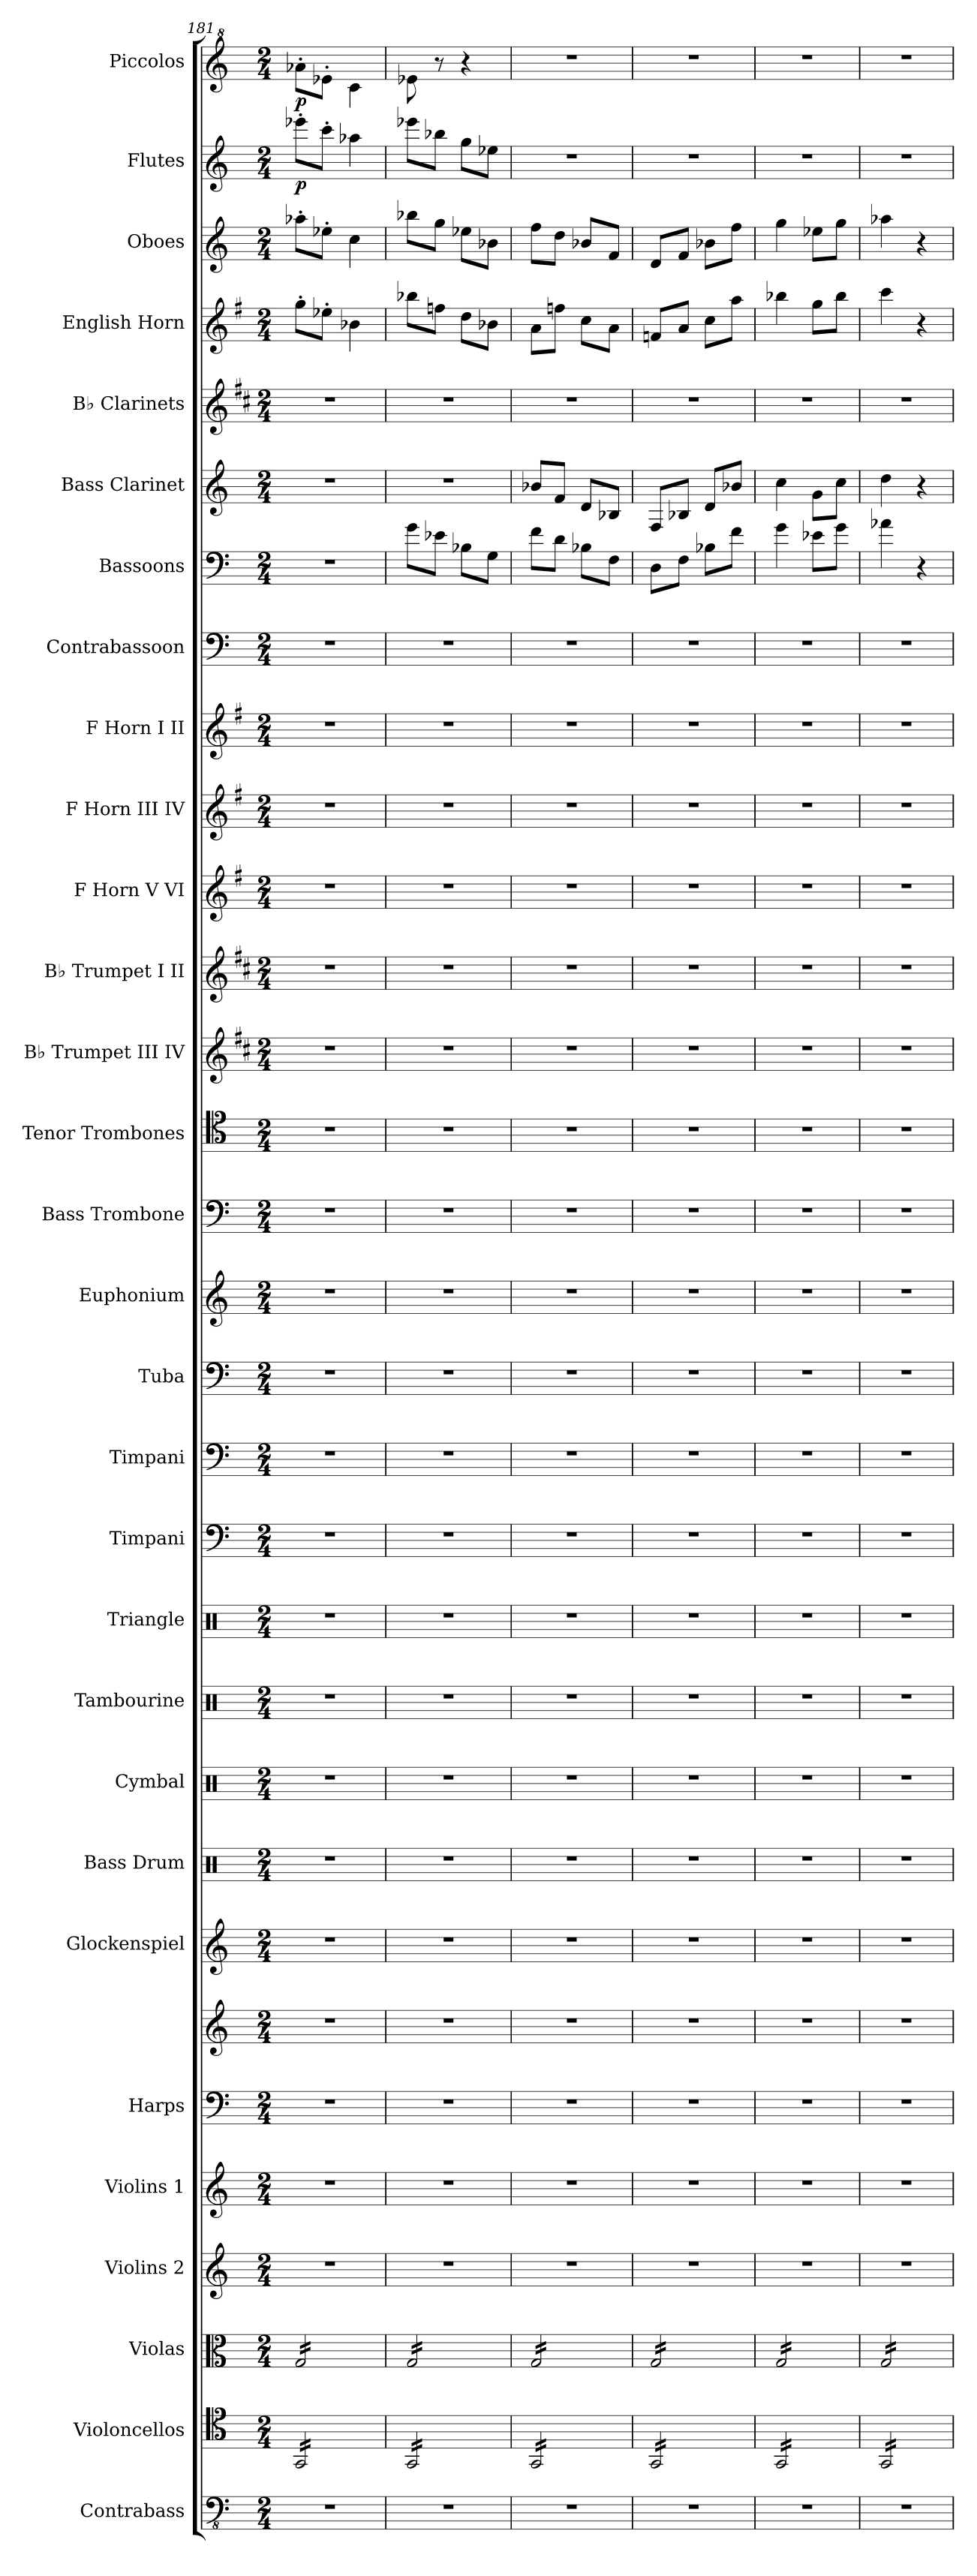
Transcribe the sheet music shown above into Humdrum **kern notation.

**kern	**kern	**kern	**kern	**kern	**kern	**kern	**kern	**kern	**kern	**kern	**kern	**kern	**kern	**kern	**kern	**kern	**kern	**kern	**kern	**kern	**kern	**kern	**kern	**kern	**kern	**kern	**kern	**kern	**kern	**dynam	**kern	**dynam
*part30	*part29	*part28	*part27	*part26	*part25	*part25	*part24	*part23	*part22	*part21	*part20	*part19	*part18	*part17	*part16	*part15	*part14	*part13	*part12	*part11	*part10	*part9	*part8	*part7	*part6	*part5	*part4	*part3	*part2	*part2	*part1	*part1
*staff31	*staff30	*staff29	*staff28	*staff27	*staff26	*staff25	*staff24	*staff23	*staff22	*staff21	*staff20	*staff19	*staff18	*staff17	*staff16	*staff15	*staff14	*staff13	*staff12	*staff11	*staff10	*staff9	*staff8	*staff7	*staff6	*staff5	*staff4	*staff3	*staff2	*staff2	*staff1	*staff1
*I"Contrabass	*I"Violoncellos	*I"Violas	*I"Violins 2	*I"Violins 1	*I"Harps	*	*I"Glockenspiel	*I"Bass Drum	*I"Cymbal	*I"Tambourine	*I"Triangle	*I"Timpani	*I"Timpani	*I"Tuba	*I"Euphonium	*I"Bass Trombone	*I"Tenor Trombones	*I"B♭ Trumpet III IV	*I"B♭ Trumpet I II	*I"F Horn V VI	*I"F Horn III IV	*I"F Horn I II	*I"Contrabassoon	*I"Bassoons	*I"Bass Clarinet	*I"B♭ Clarinets	*I"English Horn	*I"Oboes	*I"Flutes	*	*I"Piccolos	*
*I'Cb.	*I'Vc.	*I'Vla.	*I'Vln. 2	*I'Vln. 1	*I'Hrp.	*	*I'Glk.	*I'B. Dr.	*I'Cym.	*I'Tamb.	*I'Trgl.	*I'Timp.	*I'Timp.	*I'Tba.	*I'Euph.	*I'Tbn.	*I'Tbn.	*I'B♭ Tpt.	*I'B♭ Tpt.	*I'F Hn.	*I'F Hn.	*I'F Hn.	*I'Cbsn.	*I'Bsn.	*I'B. Cl.	*I'B♭ Cl.	*I'E. Hn.	*I'Ob.	*I'Fl.	*	*I'Picc.	*
*clefFv4	*clefC4	*clefC3	*clefG2	*clefG2	*clefF4	*clefG2	*clefG2	*clefX	*clefX	*clefX	*clefX	*clefF4	*clefF4	*clefF4	*clefG2	*clefF4	*clefC4	*clefG2	*clefG2	*clefG2	*clefG2	*clefG2	*clefF4	*clefF4	*clefG2	*clefG2	*clefG2	*clefG2	*clefG2	*	*clefG^2	*
*ITrd7c12	*	*	*	*	*	*	*ITrd-14c-24	*	*	*	*	*	*	*	*ITrd8c14	*	*	*ITrd1c2	*ITrd1c2	*ITrd4c7	*ITrd4c7	*ITrd4c7	*ITrd7c12	*	*ITrd8c14	*ITrd1c2	*ITrd4c7	*	*	*	*ITrd-7c-12	*
*k[]	*k[]	*k[]	*k[]	*k[]	*k[]	*k[]	*k[]	*k[]	*k[]	*k[]	*k[]	*k[]	*k[]	*k[]	*k[]	*k[]	*k[]	*k[]	*k[]	*k[]	*k[]	*k[]	*k[]	*k[]	*k[]	*k[]	*k[]	*k[]	*k[]	*	*k[]	*
*M2/4	*M2/4	*M2/4	*M2/4	*M2/4	*M2/4	*M2/4	*M2/4	*M2/4	*M2/4	*M2/4	*M2/4	*M2/4	*M2/4	*M2/4	*M2/4	*M2/4	*M2/4	*M2/4	*M2/4	*M2/4	*M2/4	*M2/4	*M2/4	*M2/4	*M2/4	*M2/4	*M2/4	*M2/4	*M2/4	*	*M2/4	*
=181	=181	=181	=181	=181	=181	=181	=181	=181	=181	=181	=181	=181	=181	=181	=181	=181	=181	=181	=181	=181	=181	=181	=181	=181	=181	=181	=181	=181	=181	=181	=181	=181
!	!	!	!	!	!	!	!	!	!	!	!	!	!	!	!	!	!	!	!	!	!	!	!	!	!	!	!	!	!	!LO:DY:b	!	!LO:DY:b
*	*tremolo	*	*	*	*	*	*	*	*	*	*	*	*	*	*	*	*	*	*	*	*	*	*	*	*	*	*	*	*	*	*	*
*	*	*tremolo	*	*	*	*	*	*	*	*	*	*	*	*	*	*	*	*	*	*	*	*	*	*	*	*	*	*	*	*	*	*
2r	16GG/LL	16G/LL	2r	2r	2r	2r	2r	2r	2r	2r	2r	2r	2r	2r	2r	2r	2r	2r	2r	2r	2r	2r	2r	2r	2r	2r	8cc'\L	8aa-X'\L	8eee-X'\L	p	8aaa-X'\L	p
.	16GG/	16G/	.	.	.	.	.	.	.	.	.	.	.	.	.	.	.	.	.	.	.	.	.	.	.	.	.	.	.	.	.	.
.	16GG/	16G/	.	.	.	.	.	.	.	.	.	.	.	.	.	.	.	.	.	.	.	.	.	.	.	.	8a-X'\J	8ee-X'\J	8ccc'\J	.	8eee-X'\J	.
.	16GG/	16G/	.	.	.	.	.	.	.	.	.	.	.	.	.	.	.	.	.	.	.	.	.	.	.	.	.	.	.	.	.	.
.	16GG/	16G/	.	.	.	.	.	.	.	.	.	.	.	.	.	.	.	.	.	.	.	.	.	.	.	.	4e-X\	4cc\	4aa-X\	.	4ccc\	.
.	16GG/	16G/	.	.	.	.	.	.	.	.	.	.	.	.	.	.	.	.	.	.	.	.	.	.	.	.	.	.	.	.	.	.
.	16GG/	16G/	.	.	.	.	.	.	.	.	.	.	.	.	.	.	.	.	.	.	.	.	.	.	.	.	.	.	.	.	.	.
.	16GG/JJ	16G/JJ	.	.	.	.	.	.	.	.	.	.	.	.	.	.	.	.	.	.	.	.	.	.	.	.	.	.	.	.	.	.
=182	=182	=182	=182	=182	=182	=182	=182	=182	=182	=182	=182	=182	=182	=182	=182	=182	=182	=182	=182	=182	=182	=182	=182	=182	=182	=182	=182	=182	=182	=182	=182	=182
2r	16GG/LL	16G/LL	2r	2r	2r	2r	2r	2r	2r	2r	2r	2r	2r	2r	2r	2r	2r	2r	2r	2r	2r	2r	2r	8g\L	2r	2r	8ee-X\L	8bb-X\L	8eee-X\L	.	8eee-X\	.
.	16GG/	16G/	.	.	.	.	.	.	.	.	.	.	.	.	.	.	.	.	.	.	.	.	.	.	.	.	.	.	.	.	.	.
.	16GG/	16G/	.	.	.	.	.	.	.	.	.	.	.	.	.	.	.	.	.	.	.	.	.	8e-X\J	.	.	8b-X\J	8gg\J	8bb-X\J	.	8r	.
.	16GG/	16G/	.	.	.	.	.	.	.	.	.	.	.	.	.	.	.	.	.	.	.	.	.	.	.	.	.	.	.	.	.	.
.	16GG/	16G/	.	.	.	.	.	.	.	.	.	.	.	.	.	.	.	.	.	.	.	.	.	8B-X\L	.	.	8g\L	8ee-X\L	8gg\L	.	4r	.
.	16GG/	16G/	.	.	.	.	.	.	.	.	.	.	.	.	.	.	.	.	.	.	.	.	.	.	.	.	.	.	.	.	.	.
.	16GG/	16G/	.	.	.	.	.	.	.	.	.	.	.	.	.	.	.	.	.	.	.	.	.	8G\J	.	.	8e-X\J	8b-X\J	8ee-X\J	.	.	.
.	16GG/JJ	16G/JJ	.	.	.	.	.	.	.	.	.	.	.	.	.	.	.	.	.	.	.	.	.	.	.	.	.	.	.	.	.	.
=183	=183	=183	=183	=183	=183	=183	=183	=183	=183	=183	=183	=183	=183	=183	=183	=183	=183	=183	=183	=183	=183	=183	=183	=183	=183	=183	=183	=183	=183	=183	=183	=183
2r	16GG/LL	16G/LL	2r	2r	2r	2r	2r	2r	2r	2r	2r	2r	2r	2r	2r	2r	2r	2r	2r	2r	2r	2r	2r	8f\L	8B-X/L	2r	8d\L	8ff\L	2r	.	2r	.
.	16GG/	16G/	.	.	.	.	.	.	.	.	.	.	.	.	.	.	.	.	.	.	.	.	.	.	.	.	.	.	.	.	.	.
.	16GG/	16G/	.	.	.	.	.	.	.	.	.	.	.	.	.	.	.	.	.	.	.	.	.	8d\J	8F/J	.	8b-X\J	8dd\J	.	.	.	.
.	16GG/	16G/	.	.	.	.	.	.	.	.	.	.	.	.	.	.	.	.	.	.	.	.	.	.	.	.	.	.	.	.	.	.
.	16GG/	16G/	.	.	.	.	.	.	.	.	.	.	.	.	.	.	.	.	.	.	.	.	.	8B-X\L	8D/L	.	8f\L	8b-X/L	.	.	.	.
.	16GG/	16G/	.	.	.	.	.	.	.	.	.	.	.	.	.	.	.	.	.	.	.	.	.	.	.	.	.	.	.	.	.	.
.	16GG/	16G/	.	.	.	.	.	.	.	.	.	.	.	.	.	.	.	.	.	.	.	.	.	8F\J	8BB-X/J	.	8d\J	8f/J	.	.	.	.
.	16GG/JJ	16G/JJ	.	.	.	.	.	.	.	.	.	.	.	.	.	.	.	.	.	.	.	.	.	.	.	.	.	.	.	.	.	.
=184	=184	=184	=184	=184	=184	=184	=184	=184	=184	=184	=184	=184	=184	=184	=184	=184	=184	=184	=184	=184	=184	=184	=184	=184	=184	=184	=184	=184	=184	=184	=184	=184
2r	16GG/LL	16G/LL	2r	2r	2r	2r	2r	2r	2r	2r	2r	2r	2r	2r	2r	2r	2r	2r	2r	2r	2r	2r	2r	8D\L	8FF/L	2r	8B-X/L	8d/L	2r	.	2r	.
.	16GG/	16G/	.	.	.	.	.	.	.	.	.	.	.	.	.	.	.	.	.	.	.	.	.	.	.	.	.	.	.	.	.	.
.	16GG/	16G/	.	.	.	.	.	.	.	.	.	.	.	.	.	.	.	.	.	.	.	.	.	8F\J	8BB-X/J	.	8d/J	8f/J	.	.	.	.
.	16GG/	16G/	.	.	.	.	.	.	.	.	.	.	.	.	.	.	.	.	.	.	.	.	.	.	.	.	.	.	.	.	.	.
.	16GG/	16G/	.	.	.	.	.	.	.	.	.	.	.	.	.	.	.	.	.	.	.	.	.	8B-X\L	8D/L	.	8f\L	8b-X\L	.	.	.	.
.	16GG/	16G/	.	.	.	.	.	.	.	.	.	.	.	.	.	.	.	.	.	.	.	.	.	.	.	.	.	.	.	.	.	.
.	16GG/	16G/	.	.	.	.	.	.	.	.	.	.	.	.	.	.	.	.	.	.	.	.	.	8f\J	8B-X/J	.	8dd\J	8ff\J	.	.	.	.
.	16GG/JJ	16G/JJ	.	.	.	.	.	.	.	.	.	.	.	.	.	.	.	.	.	.	.	.	.	.	.	.	.	.	.	.	.	.
=185	=185	=185	=185	=185	=185	=185	=185	=185	=185	=185	=185	=185	=185	=185	=185	=185	=185	=185	=185	=185	=185	=185	=185	=185	=185	=185	=185	=185	=185	=185	=185	=185
2r	16GG/LL	16G/LL	2r	2r	2r	2r	2r	2r	2r	2r	2r	2r	2r	2r	2r	2r	2r	2r	2r	2r	2r	2r	2r	4g\	4c\	2r	4ee-X\	4gg\	2r	.	2r	.
.	16GG/	16G/	.	.	.	.	.	.	.	.	.	.	.	.	.	.	.	.	.	.	.	.	.	.	.	.	.	.	.	.	.	.
.	16GG/	16G/	.	.	.	.	.	.	.	.	.	.	.	.	.	.	.	.	.	.	.	.	.	.	.	.	.	.	.	.	.	.
.	16GG/	16G/	.	.	.	.	.	.	.	.	.	.	.	.	.	.	.	.	.	.	.	.	.	.	.	.	.	.	.	.	.	.
.	16GG/	16G/	.	.	.	.	.	.	.	.	.	.	.	.	.	.	.	.	.	.	.	.	.	8e-X\L	8G\L	.	8cc\L	8ee-X\L	.	.	.	.
.	16GG/	16G/	.	.	.	.	.	.	.	.	.	.	.	.	.	.	.	.	.	.	.	.	.	.	.	.	.	.	.	.	.	.
.	16GG/	16G/	.	.	.	.	.	.	.	.	.	.	.	.	.	.	.	.	.	.	.	.	.	8g\J	8c\J	.	8ee-\J	8gg\J	.	.	.	.
.	16GG/JJ	16G/JJ	.	.	.	.	.	.	.	.	.	.	.	.	.	.	.	.	.	.	.	.	.	.	.	.	.	.	.	.	.	.
=186	=186	=186	=186	=186	=186	=186	=186	=186	=186	=186	=186	=186	=186	=186	=186	=186	=186	=186	=186	=186	=186	=186	=186	=186	=186	=186	=186	=186	=186	=186	=186	=186
2r	16GG/LL	16G/LL	2r	2r	2r	2r	2r	2r	2r	2r	2r	2r	2r	2r	2r	2r	2r	2r	2r	2r	2r	2r	2r	4a-X\	4d\	2r	4ff\	4aa-X\	2r	.	2r	.
.	16GG/	16G/	.	.	.	.	.	.	.	.	.	.	.	.	.	.	.	.	.	.	.	.	.	.	.	.	.	.	.	.	.	.
.	16GG/	16G/	.	.	.	.	.	.	.	.	.	.	.	.	.	.	.	.	.	.	.	.	.	.	.	.	.	.	.	.	.	.
.	16GG/	16G/	.	.	.	.	.	.	.	.	.	.	.	.	.	.	.	.	.	.	.	.	.	.	.	.	.	.	.	.	.	.
.	16GG/	16G/	.	.	.	.	.	.	.	.	.	.	.	.	.	.	.	.	.	.	.	.	.	4r	4r	.	4r	4r	.	.	.	.
.	16GG/	16G/	.	.	.	.	.	.	.	.	.	.	.	.	.	.	.	.	.	.	.	.	.	.	.	.	.	.	.	.	.	.
.	16GG/	16G/	.	.	.	.	.	.	.	.	.	.	.	.	.	.	.	.	.	.	.	.	.	.	.	.	.	.	.	.	.	.
.	16GG/JJ	16G/JJ	.	.	.	.	.	.	.	.	.	.	.	.	.	.	.	.	.	.	.	.	.	.	.	.	.	.	.	.	.	.
*	*	*Xtremolo	*	*	*	*	*	*	*	*	*	*	*	*	*	*	*	*	*	*	*	*	*	*	*	*	*	*	*	*	*	*
*	*Xtremolo	*	*	*	*	*	*	*	*	*	*	*	*	*	*	*	*	*	*	*	*	*	*	*	*	*	*	*	*	*	*	*
=	=	=	=	=	=	=	=	=	=	=	=	=	=	=	=	=	=	=	=	=	=	=	=	=	=	=	=	=	=	=	=	=
*-	*-	*-	*-	*-	*-	*-	*-	*-	*-	*-	*-	*-	*-	*-	*-	*-	*-	*-	*-	*-	*-	*-	*-	*-	*-	*-	*-	*-	*-	*-	*-	*-
